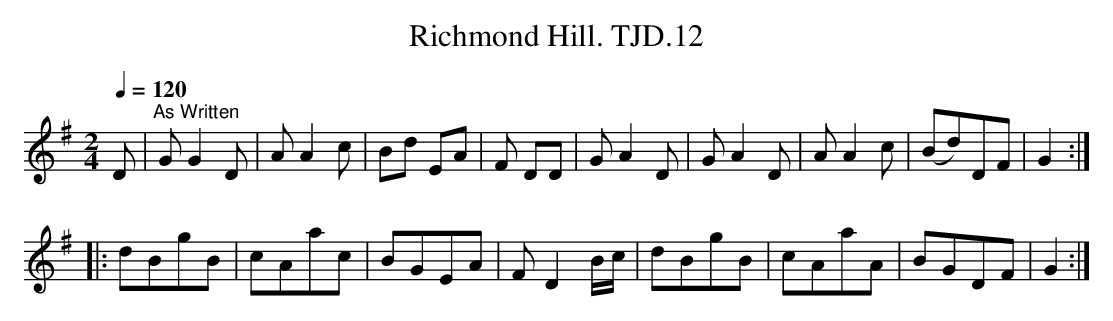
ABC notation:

X:1
T:Richmond Hill. TJD.12
M:2/4
L:1/8
Q:1/4=120
K:G
D|"^As Written"GG2D|AA2c|Bd EA|F DD|GA2D|GA2D|AA2c|(Bd)DF|G2:|
|:dBgB|cAac|BGEA|FD2B/c/|dBgB|cAaA|BGDF|G2:|
